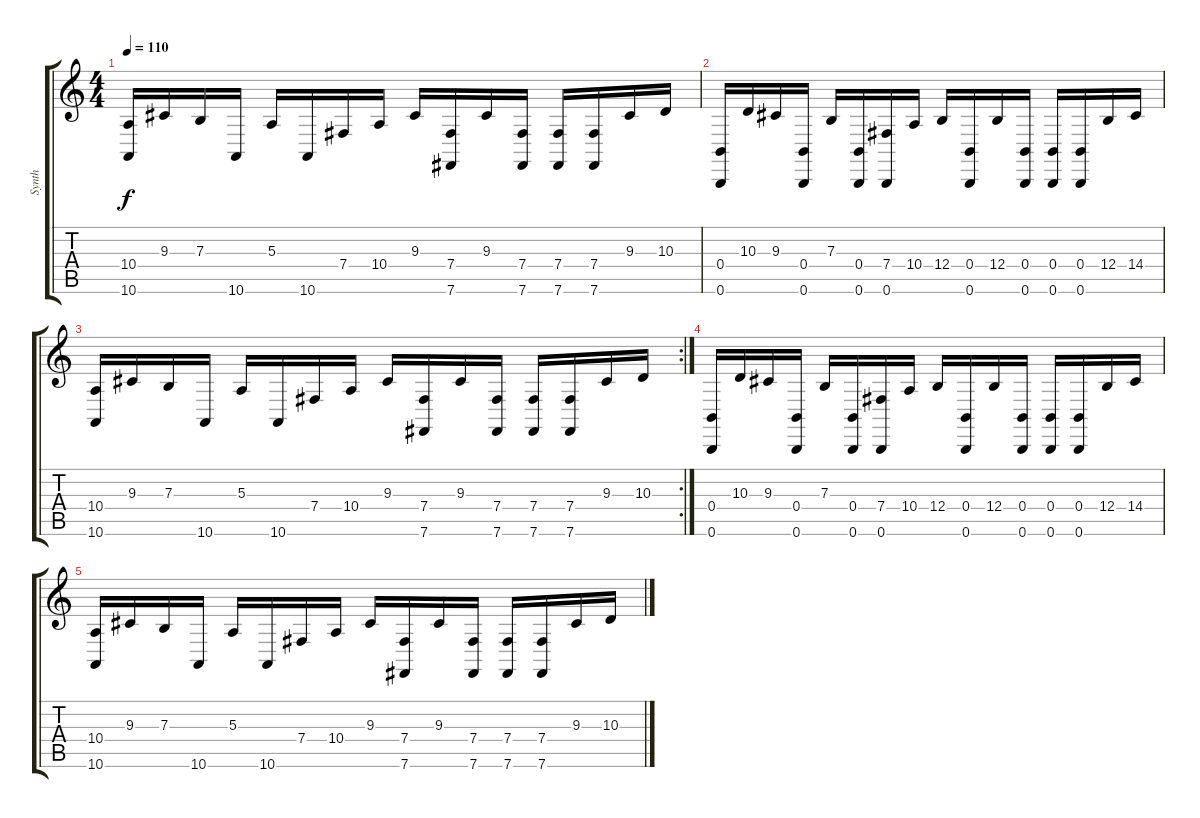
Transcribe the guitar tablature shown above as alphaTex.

\track ("Synth" "Synth") {instrument lead8bassandlead}
\staff {score tabs}
\tuning (Db4 Ab3 E3 B2 Gb2 B1) {hide}
\ts (4 4)
\tempo 110
\clef g2
\ks c
(10.4 10.6).16{dy f} 9.3.16 7.3.16 10.6.16 5.3.16 10.6.16 7.4.16 10.4.16 9.3.16 (7.4 7.6).16 9.3.16 (7.4 7.6).16 (7.4 7.6).16 (7.4 7.6).16 9.3.16 10.3.16 |
(0.4 0.6).16 10.3.16 9.3.16 (0.4 0.6).16 7.3.16 (0.4 0.6).16 (7.4 0.6).16 10.4.16 12.4.16 (0.4 0.6).16 12.4.16 (0.4 0.6).16 (0.4 0.6).16 (0.4 0.6).16 12.4.16 14.4.16 |
\rc 2
(10.4 10.6).16 9.3.16 7.3.16 10.6.16 5.3.16 10.6.16 7.4.16 10.4.16 9.3.16 (7.4 7.6).16 9.3.16 (7.4 7.6).16 (7.4 7.6).16 (7.4 7.6).16 9.3.16 10.3.16 |
(0.4 0.6).16{volume 12} 10.3.16 9.3.16 (0.4 0.6).16 7.3.16 (0.4 0.6).16 (7.4 0.6).16 10.4.16 12.4.16 (0.4 0.6).16 12.4.16 (0.4 0.6).16 (0.4 0.6).16 (0.4 0.6).16 12.4.16 14.4.16 |
(10.4 10.6).16 9.3.16 7.3.16 10.6.16 5.3.16 10.6.16 7.4.16 10.4.16 9.3.16 (7.4 7.6).16 9.3.16 (7.4 7.6).16 (7.4 7.6).16 (7.4 7.6).16 9.3.16 10.3.16
